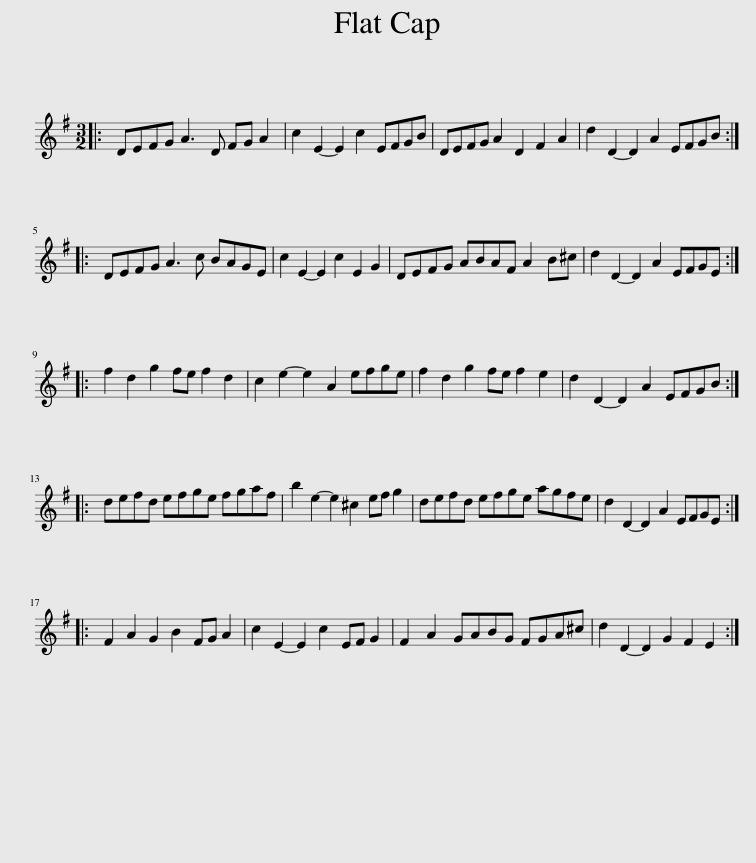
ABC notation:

X:1
L:1/8
M:3/2
I:linebreak $
K:G
V:1 treble
V:1
|: DEFG A3 D FG A2 | c2 E2- E2 c2 EFGB | DEFG A2 D2 F2 A2 | d2 D2- D2 A2 EFGB ::$ DEFG A3 c BAGE | %5
 c2 E2- E2 c2 E2 G2 | DEFG ABAF A2 B^c | d2 D2- D2 A2 EFGE ::$ f2 d2 g2 fe f2 d2 | c2 e2- e2 A2 efge | %10
 f2 d2 g2 fe f2 e2 | d2 D2- D2 A2 EFGB ::$ defd efge fgaf | b2 e2- e2 ^c2 ef g2 | defd efge agfe | %15
 d2 D2- D2 A2 EFGE ::$ F2 A2 G2 B2 FG A2 | c2 E2- E2 c2 EF G2 | F2 A2 GABG FGA^c | d2 D2- D2 G2 F2 E2 :| %20
